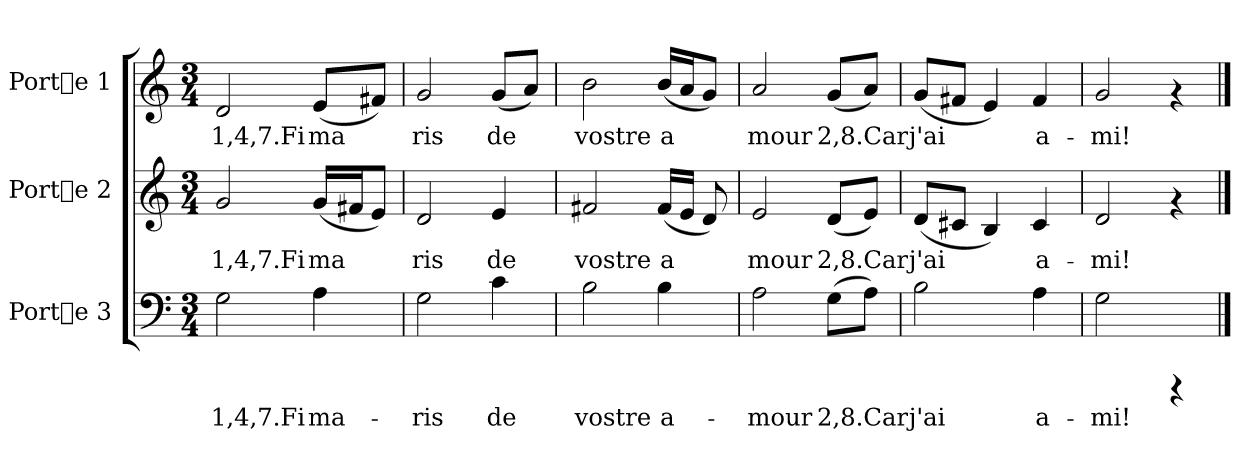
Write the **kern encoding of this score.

**kern	**text	**kern	**text	**kern	**text
*part3	*part3	*part2	*part2	*part1	*part1
*staff3	*staff3	*staff2	*staff2	*staff1	*staff1
*I"Porte 3	*	*I"Porte 2	*	*I"Porte 1	*
!!LO:PB:g=z
*stria5	*	*stria5	*	*stria5	*
*clefF4	*	*clefG2	*	*clefG2	*
*M3/4	*	*M3/4	*	*M3/4	*
=1	=1	=1	=1	=1	=1
!	!LO:LY:b:cj	!	!LO:LY:b:cj	!	!LO:LY:b:cj
2G\	1,4,7.Fi	2g/	1,4,7.Fi	2d/	1,4,7.Fi
!	!LO:LY:b:cj	!	!LO:LY:b:cj	!	!LO:LY:b:cj
4A\	ma-	(>16g/L	ma-	(>8e/L	ma-
!	!	!	!LO:LY:b:cj	!	!
.	.	16f#X/	--	.	.
!	!	!	!LO:LY:b:cj	!	!LO:LY:b:cj
.	.	8e/J)	--	8f#X/J)	--
=2	=2	=2	=2	=2	=2
!	!LO:LY:b:cj	!	!LO:LY:b:cj	!	!LO:LY:b:cj
2G\	-ris	2d/	-ris	2g/	-ris
!	!LO:LY:b:cj	!	!LO:LY:b:cj	!	!LO:LY:b:cj
4c\	de	4e/	de	(>8g/L	de
!	!	!	!	!	!LO:LY:b:cj
.	.	.	.	8a/J)	.
=3	=3	=3	=3	=3	=3
!	!LO:LY:b:cj	!	!LO:LY:b:cj	!	!LO:LY:b:cj
2B\	vostre	2f#X/	vostre	2b\	vostre
!	!LO:LY:b:cj	!	!LO:LY:b:cj	!	!LO:LY:b:cj
4B\	a-	(>16f#/L	a-	(>16b/L	a-
!	!	!	!LO:LY:b:cj	!	!LO:LY:b:cj
.	.	16e/J	--	16a/	--
!	!	!	!LO:LY:b:cj	!	!LO:LY:b:cj
.	.	8d/)	--	8g/J)	--
=4	=4	=4	=4	=4	=4
!	!LO:LY:b:cj	!	!LO:LY:b:cj	!	!LO:LY:b:cj
2A\	-mour	2e/	-mour	2a/	-mour
!	!LO:LY:b:cj	!	!LO:LY:b:cj	!	!LO:LY:b:cj
(>8G\L	2,8.Car	(>8d/L	2,8.Car	(>8g/L	2,8.Car
!	!LO:LY:b:cj	!	!LO:LY:b:cj	!	!LO:LY:b:cj
8A\J)	.	8e/J)	.	8a/J)	.
=5	=5	=5	=5	=5	=5
!	!LO:LY:b:cj	!	!LO:LY:b:cj	!	!LO:LY:b:cj
2B\	j'ai	(>8d/L	j'ai	(>8g/L	j'ai
!	!	!	!LO:LY:b:cj	!	!LO:LY:b:cj
.	.	8c#X/J	.	8f#X/J	.
!	!	!	!LO:LY:b:cj	!	!LO:LY:b:cj
.	.	4B/)	.	4e/)	.
!	!LO:LY:b:cj	!	!LO:LY:b:cj	!	!LO:LY:b:cj
4A\	a-	4c#/	a-	4f#/	a-
=6	=6	=6	=6	=6	=6
!	!LO:LY:b:cj	!	!LO:LY:b:cj	!	!LO:LY:b:cj
2G\	-mi!	2d/	-mi!	2g/	-mi!
4rCCC	.	4rf	.	4rf	.
==	==	==	==	==	==
*-	*-	*-	*-	*-	*-
